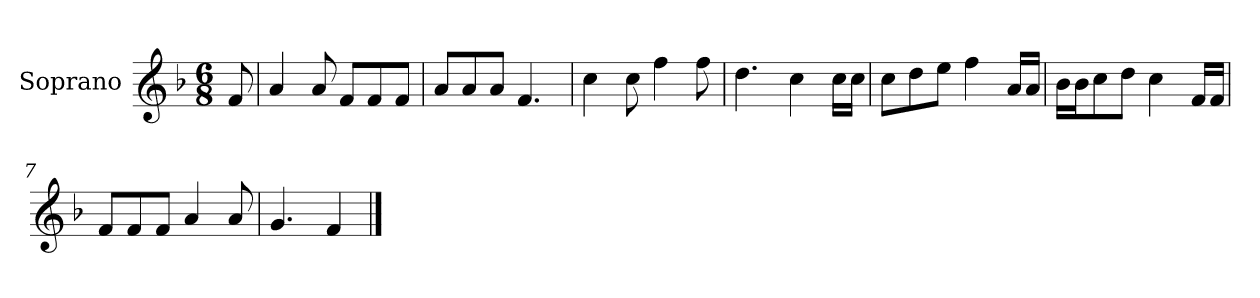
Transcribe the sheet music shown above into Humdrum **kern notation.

**kern
*part1
*staff1
*I"Soprano
*I'S.
*clefG2
*k[b-]
*M6/8
*MM100
=
8f/
=1
4a/
8a/
8f/L
8f/
8f/J
=2
8a/L
8a/
8a/J
4.f/
=3
4cc\
8cc\
4ff\
8ff\
=4
4.dd\
4cc\
16cc\LL
16cc\JJ
!!LO:LB:g=z
=5
8cc\L
8dd\
8ee\J
4ff\
16a/LL
16a/JJ
=6
16b-\LL
16b-\J
8cc\
8dd\J
4cc\
16f/LL
16f/JJ
=7
8f/L
8f/
8f/J
4a/
8a/
=8
4.g/
4f/
==
*-
